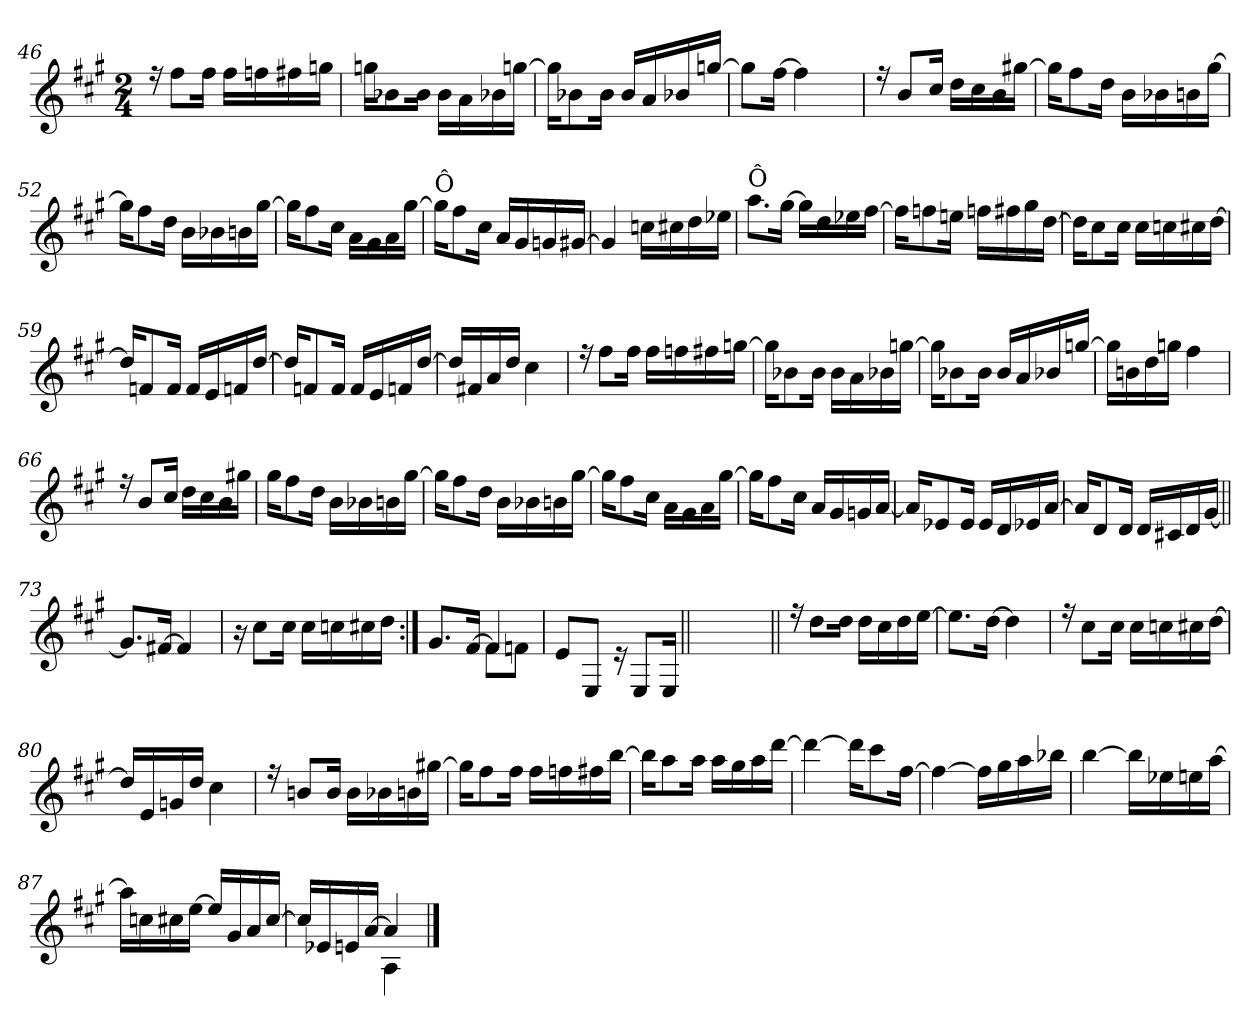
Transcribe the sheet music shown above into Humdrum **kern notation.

**kern
*part1
*staff1
*clefG2
*k[f#c#g#]
*A:
*M2/4
=46
*^
16rff	2ryy
8ff#\L	.
16ff#\Jk	.
16ff#\LL	.
16ffn\	.
16ff#X\	.
16ggn\JJ	.
!!LO:PB:g=z	!!
=47	=47
16ggn\KL	2ryy
8b-X\	.
16b-\Jk	.
16b-\LL	.
16a\	.
16b-X\	.
[<16ggn\JJ	.
=48	=48
16ggn\KL]	2ryy
8b-X\	.
16b-\Jk	.
16b-/LL	.
16a/	.
16b-X/	.
[>16ggn/JJ	.
=49	=49
8ggn\L]	2ryy
[<16ff#\Jk	.
4ff#\]	.
16ryy	.
=50	=50
16rff	2ryy
8b/L	.
16cc#/Jk	.
16dd\LL	.
16cc#\	.
16b\	.
[<16gg#X\JJ	.
=51	=51
16gg#\KL]	2ryy
8ff#\	.
16dd\Jk	.
16b\LL	.
16b-X\	.
16bn\	.
[<16gg#\JJ	.
!!LO:LB:g=z	!!
=52	=52
16gg#\KL]	4ryy
8ff#\	.
16dd\Jk	.
16b\LL	4ryy
16b-X\	.
16bn\	.
[<16gg#\JJ	.
=53	=53
16gg#\KL]	2ryy
8ff#\	.
16cc#\Jk	.
16a\LL	.
16g#\	.
16a\	.
[<16gg#\JJ	.
=54	=54
!LO:TX:a:t=Ô	!
16gg#\KL]	2ryy
8ff#\	.
16cc#\Jk	.
16a/LL	.
16g#/	.
16gn/	.
[>16g#X/JJ	.
=55	=55
4g#/]	2ryy
16ccn\LL	.
16cc#X\	.
16dd\	.
16ee-X\JJ	.
=56	=56
!LO:TX:a:t=Ô	!
8.aa\L	2ryy
[<16gg#\Jk	.
16gg#\LL]	.
16dd\	.
16ee-X\	.
[<16ff#\JJ	.
!!LO:LB:g=z	!!
=57	=57
16ff#\KL]	2ryy
8ffn\	.
16een\Jk	.
16ffn\LL	.
16ff#X\	.
16gg#\	.
[<16dd\JJ	.
=58	=58
16dd\KL]	2ryy
8cc#\	.
16cc#\Jk	.
16cc#\LL	.
16ccn\	.
16cc#X\	.
[<16dd\JJ	.
=59	=59
16dd/KL]	2ryy
8fn/	.
16f/Jk	.
16f/LL	.
16e/	.
16fn/	.
[>16dd/JJ	.
=60	=60
16dd/KL]	2ryy
8fn/	.
16f/Jk	.
16f/LL	.
16e/	.
16fn/	.
[>16dd/JJ	.
!!LO:LB:g=z	!!
=61	=61
16dd/LL]	2ryy
16f#X/	.
16a/	.
16dd/JJ	.
4cc#\	.
=62	=62
16rff	2ryy
8ff#\L	.
16ff#\Jk	.
16ff#\LL	.
16ffn\	.
16ff#X\	.
[<16ggn\JJ	.
=63	=63
16ggn\KL]	2ryy
8b-X\	.
16b-\Jk	.
16b-\LL	.
16a\	.
16b-X\	.
[<16ggn\JJ	.
=64	=64
16ggn\KL]	2ryy
8b-X\	.
16b-\Jk	.
16b-/LL	.
16a/	.
16b-X/	.
[>16ggn/JJ	.
!!LO:LB:g=z	!!
=65	=65
16ggn\LL]	2ryy
16bn\	.
16dd\	.
16ggn\JJ	.
4ff#\	.
=66	=66
16rff	2ryy
8b/L	.
16cc#/Jk	.
16dd\LL	.
16cc#\	.
16b\	.
16gg#X\JJ	.
=67	=67
16gg#\KL	2ryy
8ff#\	.
16dd\Jk	.
16b\LL	.
16b-X\	.
16bn\	.
[<16gg#\JJ	.
=68	=68
16gg#\KL]	4ryy
8ff#\	.
16dd\Jk	.
16b\LL	4ryy
16b-X\	.
16bn\	.
[<16gg#\JJ	.
=69	=69
16gg#\KL]	2ryy
8ff#\	.
16cc#\Jk	.
16a\LL	.
16g#\	.
16a\	.
[<16gg#\JJ	.
!!LO:LB:g=z	!!
=70	=70
16gg#\KL]	4ryy
8ff#\	.
16cc#\Jk	.
16a/LL	4ryy
16g#/	.
16gn/	.
[>16a/JJ	.
=71	=71
16a/KL]	2ryy
8e-X/	.
16e-/Jk	.
16e-/LL	.
16d/	.
16e-X/	.
[>16a/JJ	.
=72	=72
16a/KL]	4ryy
8d/	.
16d/Jk	.
16d/LL	4ryy
16c#X/	.
16d/	.
[>16g#/JJ	.
=73||	=73||
8.g#/L]	2ryy
[>16f#X/Jk	.
4f#/]	.
*v	*v
=74
16r
8cc#\L
16cc#\Jk
16cc#\LL
16ccn\
16cc#X\
16dd\JJ
!!LO:LB:g=z
=75:|!
*^
*	*^
8.g#/L	4ryy	2ryy
[>16f#/Jk	.	.
4f#/]	8f#!\L	.
.	8fn!\J	.
*	*v	*v
=76	=76
8e!/L	2ryy
8E!/J	.
16re	.
8E!/L	.
16E!/Jk	.
*v	*v
=76X761||
2ryy
=77||
*^
16rff	2ryy
8dd\L	.
16dd\Jk	.
16dd\LL	.
16cc#\	.
16dd\	.
[<16ee\JJ	.
=78	=78
8.ee\L]	2ryy
[<16dd\Jk	.
4dd\]	.
!!LO:LB:g=z	!!
=79	=79
16rff	2ryy
8cc#\L	.
16cc#\Jk	.
16cc#\LL	.
16ccn\	.
16cc#X\	.
[<16dd\JJ	.
=80	=80
16dd/LL]	4ryy
16e/	.
16gn/	.
16dd/JJ	.
4cc#\	4ryy
=81	=81
16rff	2ryy
8bn/L	.
16b/Jk	.
16b\LL	.
16b-X\	.
16bn\	.
[<16gg#X\JJ	.
=82	=82
16gg#\KL]	2ryy
8ff#\	.
16ff#\Jk	.
16ff#\LL	.
16ffn\	.
16ff#X\	.
[<16bb\JJ	.
=83	=83
16bb\KL]	2ryy
8aa\	.
16aa\Jk	.
16aa\LL	.
16gg#\	.
16aa\	.
[<16ddd\JJ	.
!!LO:LB:g=z	!!
=84	=84
4ddd\_	4ryy
16ddd\KL]	4ryy
8ccc#\	.
[<16ff#\Jk	.
=85	=85
4ff#\_	2ryy
16ff#\LL]	.
16gg#\	.
16aa\	.
16bb-X\JJ	.
=86	=86
[<4bb\	4ryy
16bb\LL]	4ryy
16ee-X\	.
16een\	.
[<16aa\JJ	.
=87	=87
16aa\LL]	2ryy
16ccn\	.
16cc#X\	.
[<16ee\JJ	.
16ee/LL]	.
16g#/	.
16a/	.
[>16cc#/JJ	.
=88	=88
*	*^
16cc#/LL]	2ryy	4ryy
16e-X/	.	.
16en/	.	.
[>16a/JJ	.	.
4a/]	.	4A\
*v	*v	*v
==
*-
